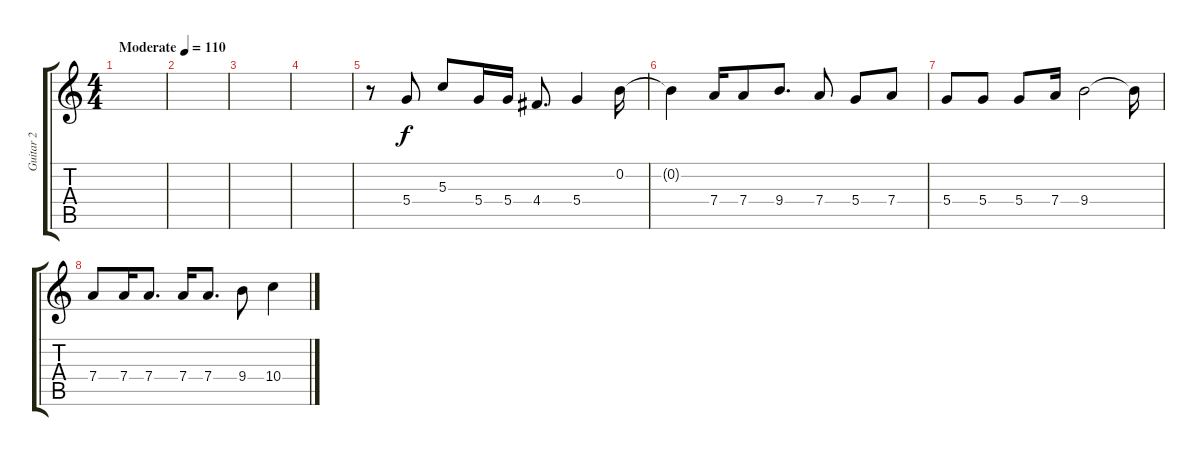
\track ("Guitar 2" "Guitar 2") {instrument distortionguitar}
\staff {score tabs}
\tuning (E4 B3 G3 D3 A2 E2) {hide}
\ts (4 4)
\tempo (110 "Moderate")
\clef g2
\ks c
|
|
|
|
r.8 5.4.8 5.3.8 5.4.16 5.4.16 4.4.8{d} 5.4.4 0.2.16 |
0.2{t}.4 7.4.16 7.4.8 9.4.8{d} 7.4.8 5.4.8 7.4.8 |
5.4.8 5.4.8 5.4.8 7.4.16 9.4.2 9.4{t}.16 |
7.4.8 7.4.16 7.4.8{d} 7.4.16 7.4.8{d} 9.4.8 10.4.4
